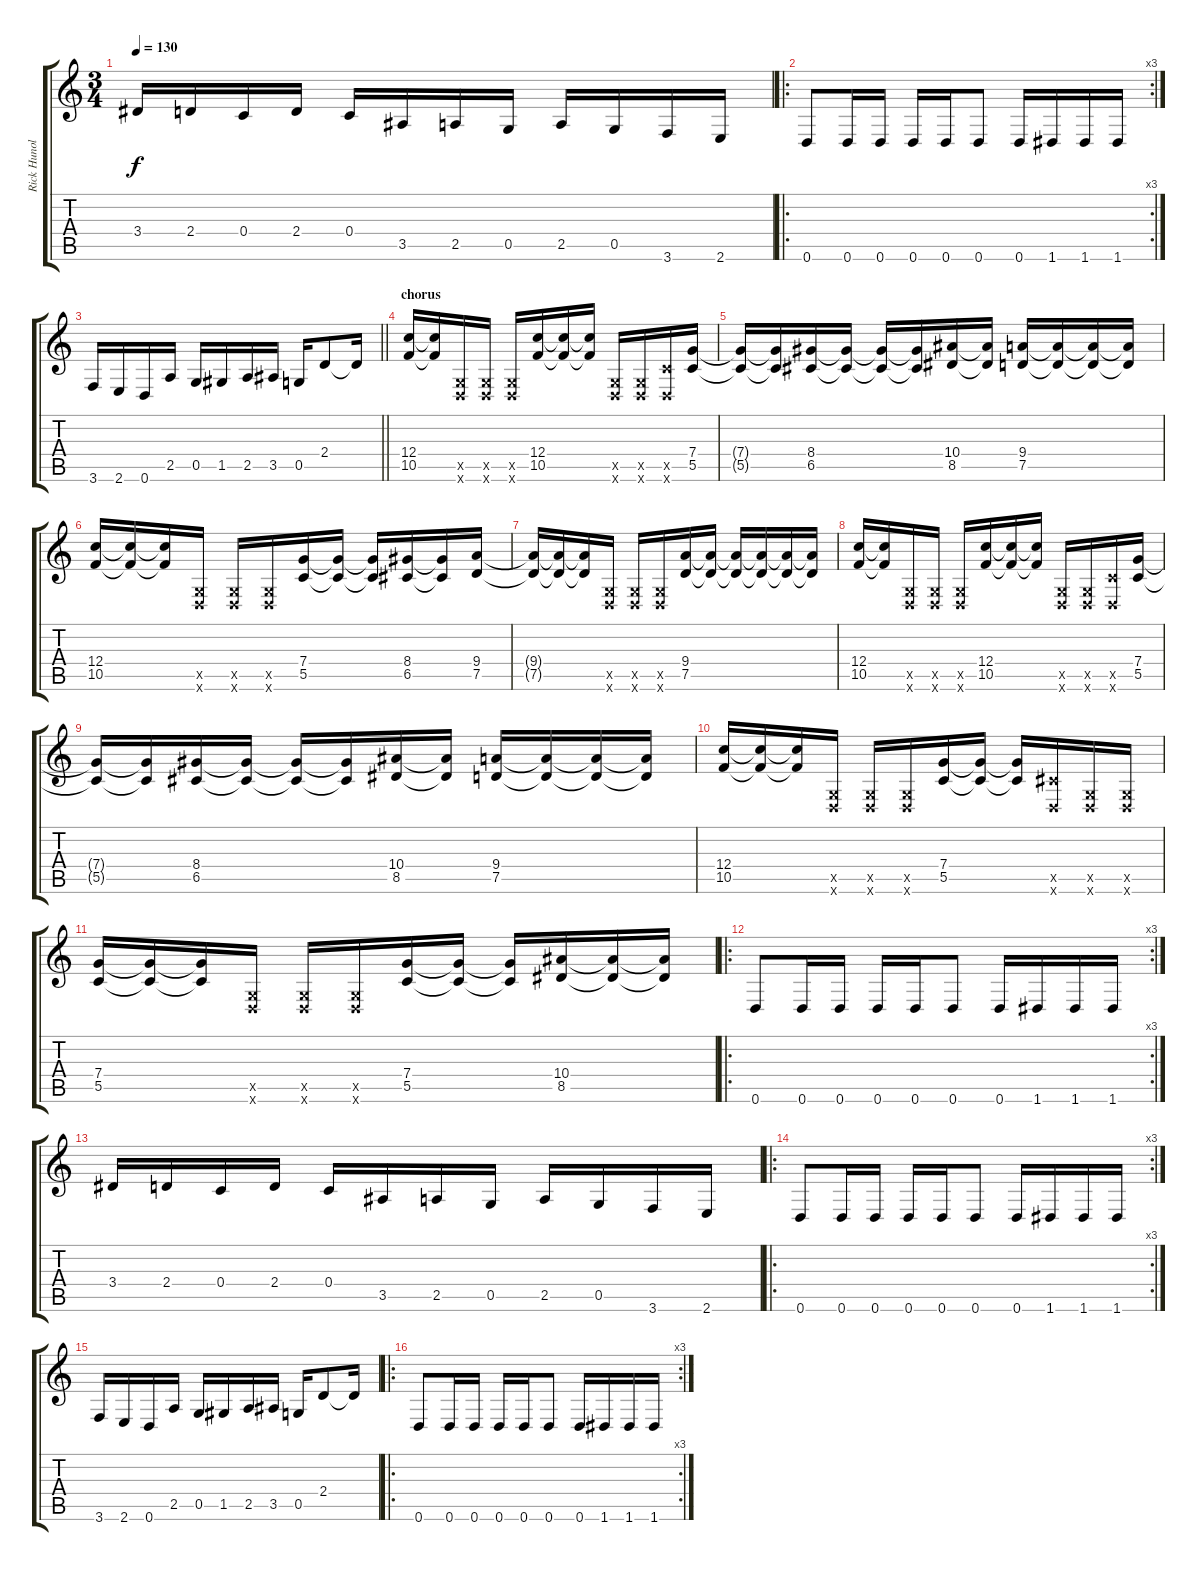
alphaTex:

\track ("Rick Hunolt" "Rick Hunol") {instrument overdrivenguitar}
\staff {score tabs}
\tuning (D4 A3 F3 C3 G2 D2) {hide}
\ts (3 4)
\tempo 130
\clef g2
\ks c
3.4.16{dy f} 2.4.16 0.4.16 2.4.16 0.4.16 3.5.16 2.5.16 0.5.16 2.5.16 0.5.16 3.6.16 2.6.16 |
\ro
\rc 3
0.6.8 0.6.16 0.6.16 0.6.16 0.6.16 0.6.8 0.6.16 1.6.16 1.6.16 1.6.16 |
\barLineRight lightlight
3.6.16 2.6.16 0.6.16 2.5.16 0.5.16 1.5.16 2.5.16 3.5.16 0.5.16 2.4.8 2.4{t}.16 |
\section ("" "chorus")
(12.4 10.5).16 (12.4{t} 10.5{t}).16 (0.5{x} 0.6{x}).16 (0.5{x} 0.6{x}).16 (0.5{x} 0.6{x}).16 (12.4 10.5).16 (12.4{t} 10.5{t}).16 (12.4{t} 10.5{t}).16 (0.5{x} 0.6{x}).16 (0.5{x} 0.6{x}).16 (5.5{x} 0.6{x}).16 (7.4 5.5).16 |
(7.4{t} 5.5{t}).16 (7.4{t} 5.5{t}).16 (8.4 6.5).16 (8.4{t} 6.5{t}).16 (8.4{t} 6.5{t}).16 (8.4{t} 6.5{t}).16 (10.4 8.5).16 (10.4{t} 8.5{t}).16 (9.4 7.5).16 (9.4{t} 7.5{t}).16 (9.4{t} 7.5{t}).16 (9.4{t} 7.5{t}).16 |
(12.4 10.5).16 (12.4{t} 10.5{t}).16 (12.4{t} 10.5{t}).16 (0.5{x} 0.6{x}).16 (0.5{x} 0.6{x}).16 (0.5{x} 0.6{x}).16 (7.4 5.5).16 (7.4{t} 5.5{t}).16 (7.4{t} 5.5{t}).16 (8.4 6.5).16 (8.4{t} 6.5{t}).16 (9.4 7.5).16 |
(9.4{t} 7.5{t}).16 (9.4{t} 7.5{t}).16 (9.4{t} 7.5{t}).16 (0.5{x} 0.6{x}).16 (0.5{x} 0.6{x}).16 (0.5{x} 0.6{x}).16 (9.4 7.5).16 (9.4{t} 7.5{t}).16 (9.4{t} 7.5{t}).16 (9.4{t} 7.5{t}).16 (9.4{t} 7.5{t}).16 (9.4{t} 7.5{t}).16 |
(12.4 10.5).16 (12.4{t} 10.5{t}).16 (0.5{x} 0.6{x}).16 (0.5{x} 0.6{x}).16 (0.5{x} 0.6{x}).16 (12.4 10.5).16 (12.4{t} 10.5{t}).16 (12.4{t} 10.5{t}).16 (0.5{x} 0.6{x}).16 (0.5{x} 0.6{x}).16 (5.5{x} 0.6{x}).16 (7.4 5.5).16 |
(7.4{t} 5.5{t}).16 (7.4{t} 5.5{t}).16 (8.4 6.5).16 (8.4{t} 6.5{t}).16 (8.4{t} 6.5{t}).16 (8.4{t} 6.5{t}).16 (10.4 8.5).16 (10.4{t} 8.5{t}).16 (9.4 7.5).16 (9.4{t} 7.5{t}).16 (9.4{t} 7.5{t}).16 (9.4{t} 7.5{t}).16 |
(12.4 10.5).16 (12.4{t} 10.5{t}).16 (12.4{t} 10.5{t}).16 (0.5{x} 0.6{x}).16 (0.5{x} 0.6{x}).16 (0.5{x} 0.6{x}).16 (7.4 5.5).16 (7.4{t} 5.5{t}).16 (7.4{t} 5.5{t}).16 (6.5{x} 0.6{x}).16 (0.5{x} 0.6{x}).16 (0.5{x} 0.6{x}).16 |
(7.4 5.5).16 (7.4{t} 5.5{t}).16 (7.4{t} 5.5{t}).16 (0.5{x} 0.6{x}).16 (0.5{x} 0.6{x}).16 (0.5{x} 0.6{x}).16 (7.4 5.5).16 (7.4{t} 5.5{t}).16 (7.4{t} 5.5{t}).16 (10.4 8.5).16 (10.4{t} 8.5{t}).16 (10.4{t} 8.5{t}).16 |
\ro
\rc 3
0.6.8 0.6.16 0.6.16 0.6.16 0.6.16 0.6.8 0.6.16 1.6.16 1.6.16 1.6.16 |
3.4.16 2.4.16 0.4.16 2.4.16 0.4.16 3.5.16 2.5.16 0.5.16 2.5.16 0.5.16 3.6.16 2.6.16 |
\ro
\rc 3
0.6.8 0.6.16 0.6.16 0.6.16 0.6.16 0.6.8 0.6.16 1.6.16 1.6.16 1.6.16 |
3.6.16 2.6.16 0.6.16 2.5.16 0.5.16 1.5.16 2.5.16 3.5.16 0.5.16 2.4.8 2.4{t}.16 |
\ro
\rc 3
0.6.8 0.6.16 0.6.16 0.6.16 0.6.16 0.6.8 0.6.16 1.6.16 1.6.16 1.6.16
